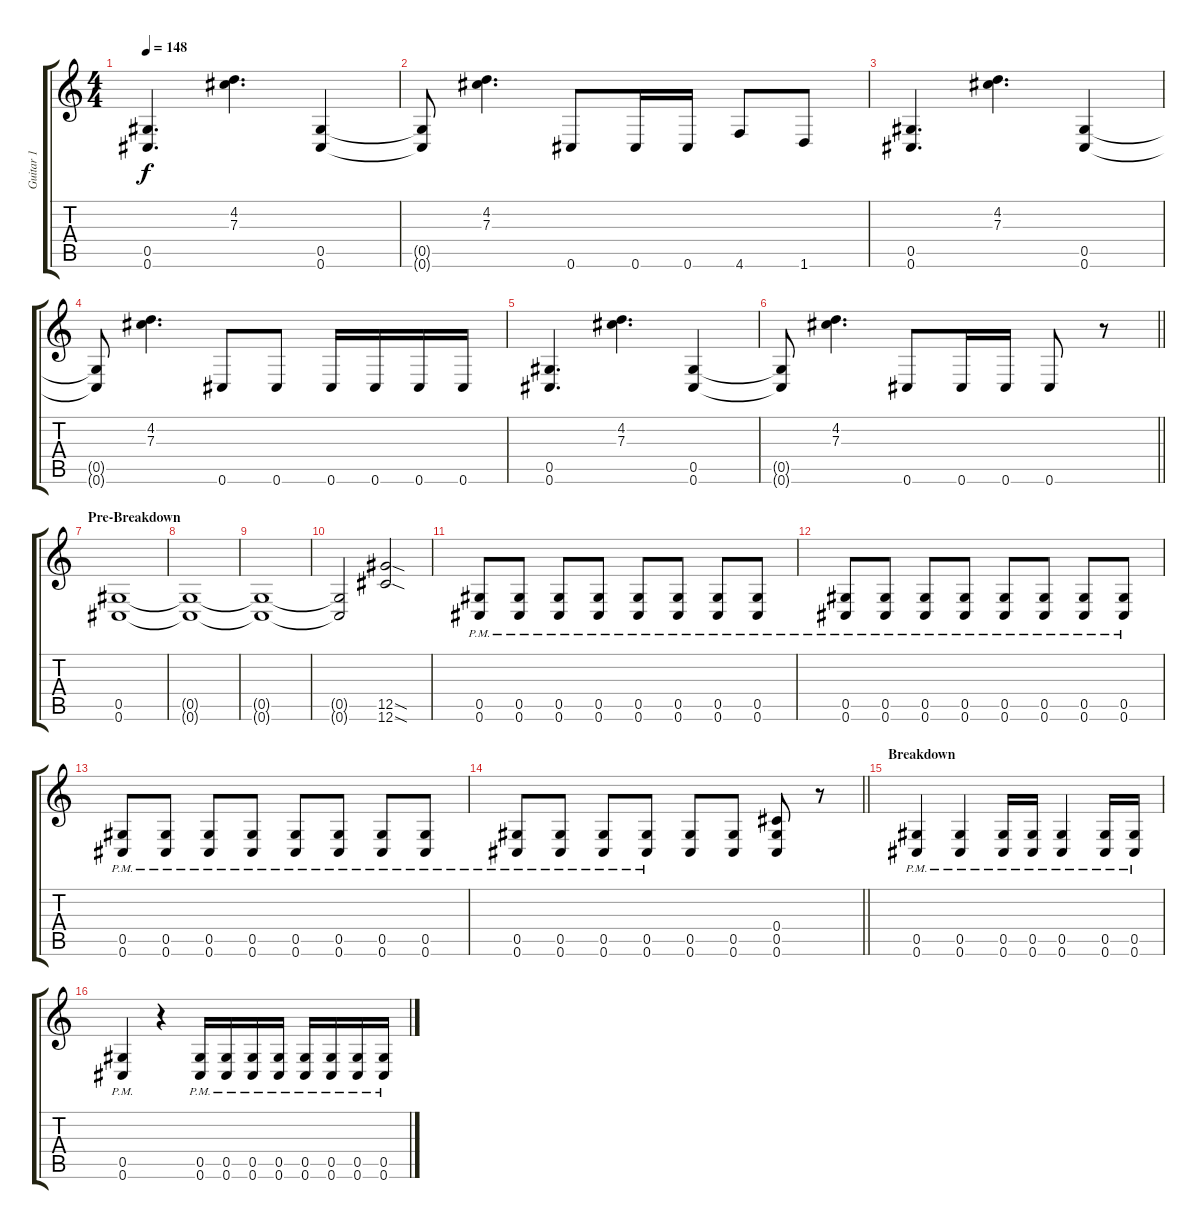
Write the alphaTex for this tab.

\track ("Guitar 1" "Guitar 1") {instrument distortionguitar}
\staff {score tabs}
\tuning (Eb4 Bb3 Gb3 Db3 Ab2 Db2) {hide}
\ts (4 4)
\tempo 148
\clef g2
\ks c
(0.5 0.6).4{d dy f} (4.2 7.3).4{d} (0.5 0.6).4 |
(0.5{t} 0.6{t}).8 (4.2 7.3).4{d} 0.6.8 0.6.16 0.6.16 4.6.8 1.6.8 |
(0.5 0.6).4{d} (4.2 7.3).4{d} (0.5 0.6).4 |
(0.5{t} 0.6{t}).8 (4.2 7.3).4{d} 0.6.8 0.6.8 0.6.16 0.6.16 0.6.16 0.6.16 |
(0.5 0.6).4{d} (4.2 7.3).4{d} (0.5 0.6).4 |
\barLineRight lightlight
(0.5{t} 0.6{t}).8 (4.2 7.3).4{d} 0.6.8 0.6.16 0.6.16 0.6.8 r.8 |
\section ("" "Pre-Breakdown")
(0.5 0.6).1 |
(0.5{t} 0.6{t}).1 |
(0.5{t} 0.6{t}).1 |
(0.5{t} 0.6{t}).2 (12.5{sod} 12.6{sod}).2 |
(0.5{pm} 0.6{pm}).8 (0.5{pm} 0.6{pm}).8 (0.5{pm} 0.6{pm}).8 (0.5{pm} 0.6{pm}).8 (0.5{pm} 0.6{pm}).8 (0.5{pm} 0.6{pm}).8 (0.5{pm} 0.6{pm}).8 (0.5{pm} 0.6{pm}).8 |
(0.5{pm} 0.6{pm}).8 (0.5{pm} 0.6{pm}).8 (0.5{pm} 0.6{pm}).8 (0.5{pm} 0.6{pm}).8 (0.5{pm} 0.6{pm}).8 (0.5{pm} 0.6{pm}).8 (0.5{pm} 0.6{pm}).8 (0.5{pm} 0.6{pm}).8 |
(0.5{pm} 0.6{pm}).8 (0.5{pm} 0.6{pm}).8 (0.5{pm} 0.6{pm}).8 (0.5{pm} 0.6{pm}).8 (0.5{pm} 0.6{pm}).8 (0.5{pm} 0.6{pm}).8 (0.5{pm} 0.6{pm}).8 (0.5{pm} 0.6{pm}).8 |
\barLineRight lightlight
(0.5{pm} 0.6{pm}).8 (0.5{pm} 0.6{pm}).8 (0.5{pm} 0.6{pm}).8 (0.5{pm} 0.6{pm}).8 (0.5 0.6).8 (0.5 0.6).8 (0.4 0.5 0.6).8 r.8 |
\section ("" "Breakdown")
(0.5{pm} 0.6{pm}).4 (0.5{pm} 0.6{pm}).4 (0.5{pm} 0.6{pm}).16 (0.5{pm} 0.6{pm}).16 (0.5{pm} 0.6{pm}).4 (0.5{pm} 0.6{pm}).16 (0.5{pm} 0.6{pm}).16 |
(0.5{pm} 0.6{pm}).4 r.4 (0.5{pm} 0.6{pm}).16 (0.5{pm} 0.6{pm}).16 (0.5{pm} 0.6{pm}).16 (0.5{pm} 0.6{pm}).16 (0.5{pm} 0.6{pm}).16 (0.5{pm} 0.6{pm}).16 (0.5{pm} 0.6{pm}).16 (0.5{pm} 0.6{pm}).16
